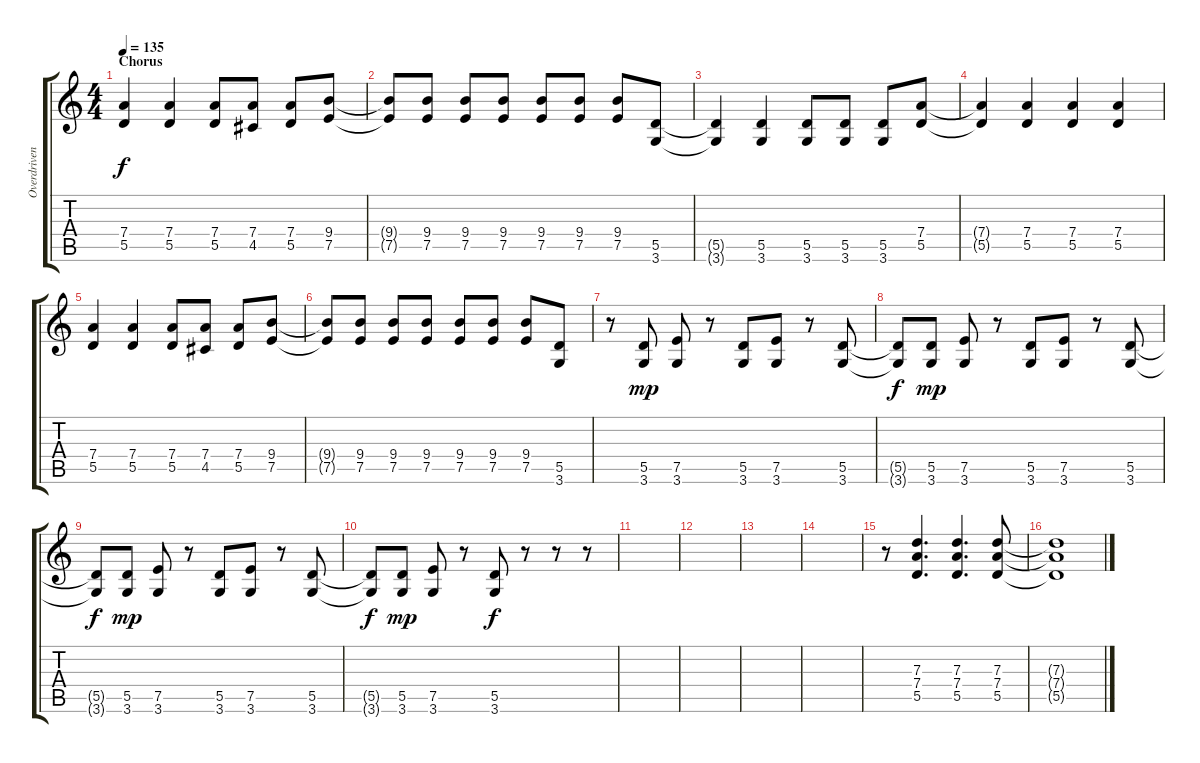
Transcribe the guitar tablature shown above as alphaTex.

\track ("Overdriven Guitar" "Overdriven") {instrument overdrivenguitar}
\staff {score tabs}
\tuning (E4 B3 G3 D3 A2 E2) {hide}
\ts (4 4)
\section ("" "Chorus")
\tempo 135
\clef g2
\ks c
(7.4{t} 5.5{t}).4{dy f} (7.4 5.5).4 (7.4 5.5).8 (7.4 4.5).8 (7.4 5.5).8 (9.4 7.5).8 |
(9.4{t} 7.5{t}).8 (9.4 7.5).8 (9.4 7.5).8 (9.4 7.5).8 (9.4 7.5).8 (9.4 7.5).8 (9.4 7.5).8 (5.5 3.6).8 |
(5.5{t} 3.6{t}).4 (5.5 3.6).4 (5.5 3.6).8 (5.5 3.6).8 (5.5 3.6).8 (7.4 5.5).8 |
(7.4{t} 5.5{t}).4 (7.4 5.5).4 (7.4 5.5).4 (7.4 5.5).4 |
(7.4 5.5).4 (7.4 5.5).4 (7.4 5.5).8 (7.4 4.5).8 (7.4 5.5).8 (9.4 7.5).8 |
(9.4{t} 7.5{t}).8 (9.4 7.5).8 (9.4 7.5).8 (9.4 7.5).8 (9.4 7.5).8 (9.4 7.5).8 (9.4 7.5).8 (5.5 3.6).8 |
r.8 (5.5 3.6).8{dy mp} (7.5 3.6).8 r.8 (5.5 3.6).8 (7.5 3.6).8 r.8 (5.5 3.6).8 |
(5.5{t} 3.6{t}).8{dy f} (5.5 3.6).8{dy mp} (7.5 3.6).8 r.8 (5.5 3.6).8 (7.5 3.6).8 r.8 (5.5 3.6).8 |
(5.5{t} 3.6{t}).8{dy f} (5.5 3.6).8{dy mp} (7.5 3.6).8 r.8 (5.5 3.6).8 (7.5 3.6).8 r.8 (5.5 3.6).8 |
(5.5{t} 3.6{t}).8{dy f} (5.5 3.6).8{dy mp} (7.5 3.6).8 r.8 (5.5 3.6).8{dy f} r.8 r.8 r.8 |
|
|
|
|
r.8 (7.3 7.4 5.5).4{d} (7.3 7.4 5.5).4{d} (7.3 7.4 5.5).8 |
(7.3{t} 7.4{t} 5.5{t}).1
